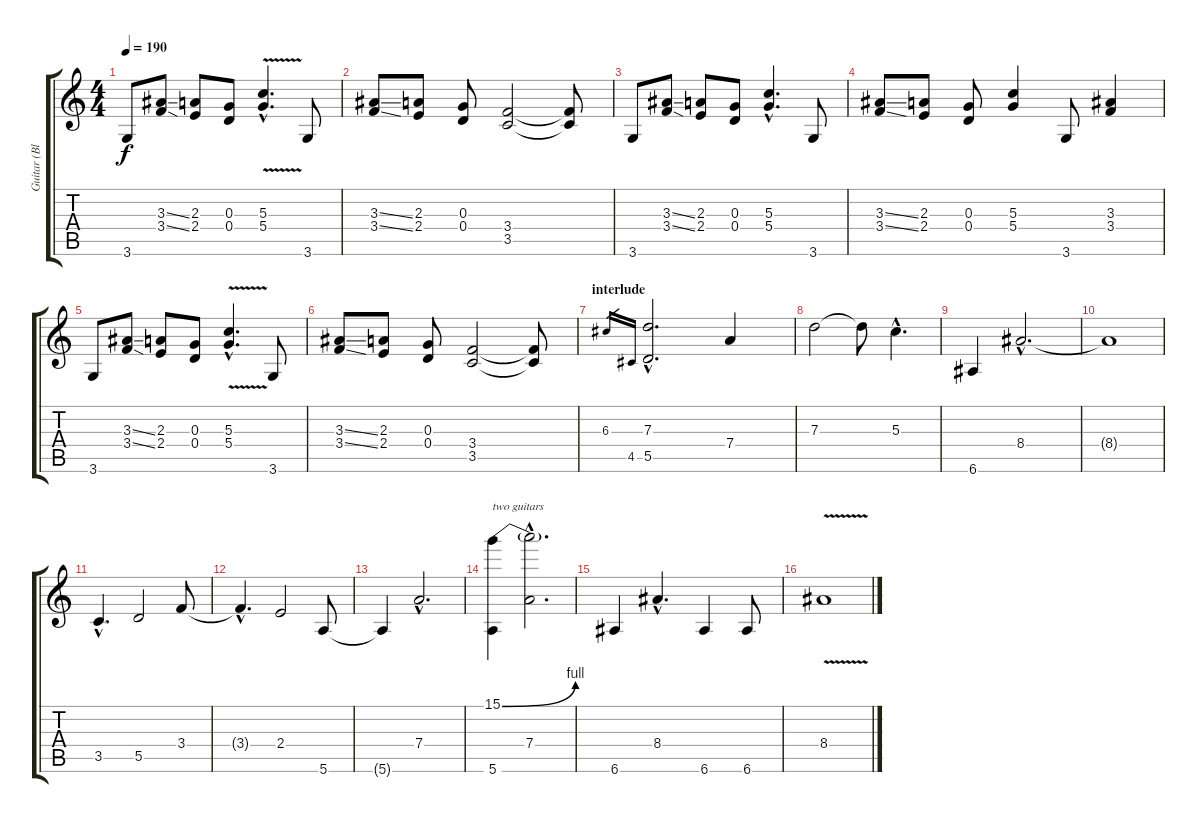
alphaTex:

\track ("Guitar (Blackmore)" "Guitar (Bl") {instrument distortionguitar}
\staff {score tabs}
\tuning (E4 B3 G3 D3 A2 E2) {hide}
\ts (4 4)
\tempo 190
\clef g2
\ks c
3.6.8{dy f} (3.3{ss} 3.4{ss}).8 (2.3 2.4).8 (0.3 0.4).8 (5.3{v hac} 5.4{v hac}).4{d} 3.6.8 |
(3.3{ss} 3.4{ss}).8 (2.3 2.4).8 (0.3 0.4).8 (3.4 3.5).2 (3.4{t} 3.5{t}).8 |
3.6.8 (3.3{ss} 3.4{ss}).8 (2.3 2.4).8 (0.3 0.4).8 (5.3{hac} 5.4{hac}).4{d} 3.6.8 |
(3.3{ss} 3.4{ss}).8 (2.3 2.4).8 (0.3 0.4).8 (5.3 5.4).4 3.6.8 (3.3 3.4).4 |
3.6.8 (3.3{ss} 3.4{ss}).8 (2.3 2.4).8 (0.3 0.4).8 (5.3{v hac} 5.4{v hac}).4{d} 3.6.8 |
(3.3{ss} 3.4{ss}).8 (2.3 2.4).8 (0.3 0.4).8 (3.4 3.5).2 (3.4{t} 3.5{t}).8 |
\section ("" "interlude")
6.3.16{gr} 4.5.16{gr} (7.3{hac} 5.5{hac}).2{d} 7.4.4 |
7.3.2 7.3{t}.8 5.3{hac}.4{d} |
6.6.4 8.4{hac}.2{d} |
8.4{t}.1 |
3.5{hac}.4{d} 5.5.2 3.4.8 |
3.4{hac t}.4{d} 2.4.2 5.6.8 |
5.6{t}.4 7.4{hac}.2{d} |
(15.1{be (bend 0 0 60 4)} 5.6).4{txt "two guitars"} (15.1{hac t} 7.4{hac}).2{d} |
6.6.4 8.4{hac}.4{d} 6.6.4 6.6.8 |
8.4{v}.1
